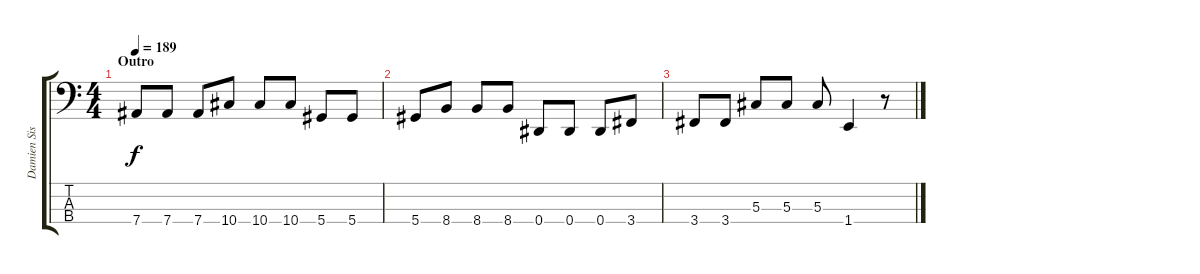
\track ("Damien Sisson" "Damien Sis") {instrument electricbassfinger}
\staff {score tabs}
\tuning (Gb2 Db2 Ab1 Eb1) {hide}
\ts (4 4)
\section ("" "Outro")
\tempo 189
\clef f4
\ks c
7.4.8{dy f} 7.4.8 7.4.8 10.4.8 10.4.8 10.4.8 5.4.8 5.4.8 |
5.4.8 8.4.8 8.4.8 8.4.8 0.4.8 0.4.8 0.4.8 3.4.8 |
3.4.8 3.4.8 5.3.8 5.3.8 5.3.8 1.4.4 r.8
